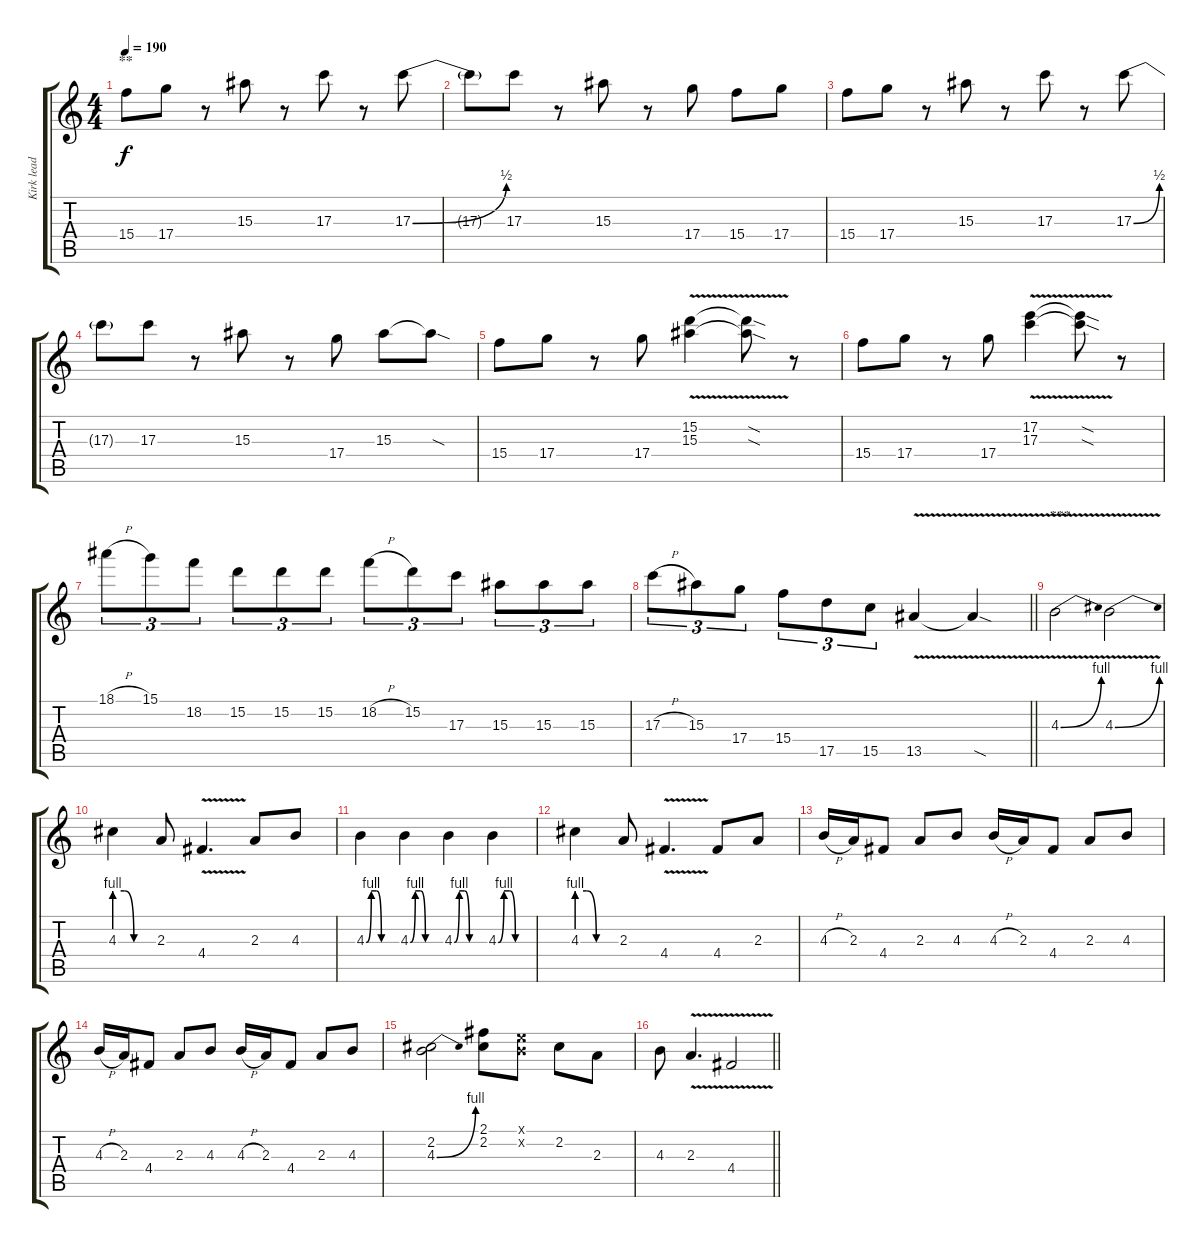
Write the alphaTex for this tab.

\track ("Kirk lead" "Kirk lead") {instrument overdrivenguitar}
\staff {score tabs}
\tuning (E4 B3 G3 D3 A2 E2) {hide}
\ts (4 4)
\section ("" "**")
\tempo 190
\clef g2
\ks c
15.4.8{dy f} 17.4.8 r.8 15.3.8 r.8 17.3.8 r.8 17.3{be (bend 0 0 60 2)}.8 |
17.3{t}.8 17.3.8 r.8 15.3.8 r.8 17.4.8 15.4.8 17.4.8 |
15.4.8 17.4.8 r.8 15.3.8 r.8 17.3.8 r.8 17.3{be (bend 0 0 60 2)}.8 |
17.3{t}.8 17.3.8 r.8 15.3.8 r.8 17.4.8 15.3.8 15.3{sod t}.8 |
15.4.8 17.4.8 r.8 17.4.8 (15.2{v} 15.3{v}).4 (15.2{sod t} 15.3{sod t}).8 r.8 |
15.4.8 17.4.8 r.8 17.4.8 (17.2{v} 17.3{v}).4 (17.2{sod t} 17.3{sod t}).8 r.8 |
18.1{h}.8{tu (3 2)} 15.1.8{tu (3 2)} 18.2.8{tu (3 2)} 15.2.8{tu (3 2)} 15.2.8{tu (3 2)} 15.2.8{tu (3 2)} 18.2{h}.8{tu (3 2)} 15.2.8{tu (3 2)} 17.3.8{tu (3 2)} 15.3.8{tu (3 2)} 15.3.8{tu (3 2)} 15.3.8{tu (3 2)} |
\barLineRight lightlight
17.3{h}.8{tu (3 2)} 15.3.8{tu (3 2)} 17.4.8{tu (3 2)} 15.4.8{tu (3 2)} 17.5.8{tu (3 2)} 15.5.8{tu (3 2)} 13.5{v}.4 13.5{sod t}.4 |
\section ("" "***")
4.3{be (bend 0 0 60 4) v}.2 4.3{be (bend 0 0 60 4) v}.2 |
4.3{be (custom 0 4 15 4 30 0 60 0)}.4 2.3.8 4.4{v}.4{d} 2.3.8 4.3.8 |
4.3{be (custom 0 0 10 4 20 4 30 0 60 0)}.4 4.3{be (custom 0 0 10 4 20 4 30 0 60 0)}.4 4.3{be (custom 0 0 10 4 20 4 30 0 60 0)}.4 4.3{be (custom 0 0 10 4 20 4 30 0 60 0)}.4 |
4.3{be (custom 0 4 15 4 30 0 60 0)}.4 2.3.8 4.4{v}.4{d} 4.4.8 2.3.8 |
4.3{h}.16 2.3.16 4.4.8 2.3.8 4.3.8 4.3{h}.16 2.3.16 4.4.8 2.3.8 4.3.8 |
4.3{h}.16 2.3.16 4.4.8 2.3.8 4.3.8 4.3{h}.16 2.3.16 4.4.8 2.3.8 4.3.8 |
(2.2 4.3{be (bend 0 0 60 4)}).2 (2.1 2.2).8 (0.1{x} 0.2{x}).8 2.2.8 2.3.8 |
\barLineRight lightlight
4.3.8 2.3{v}.4{d} 4.4{v}.2
